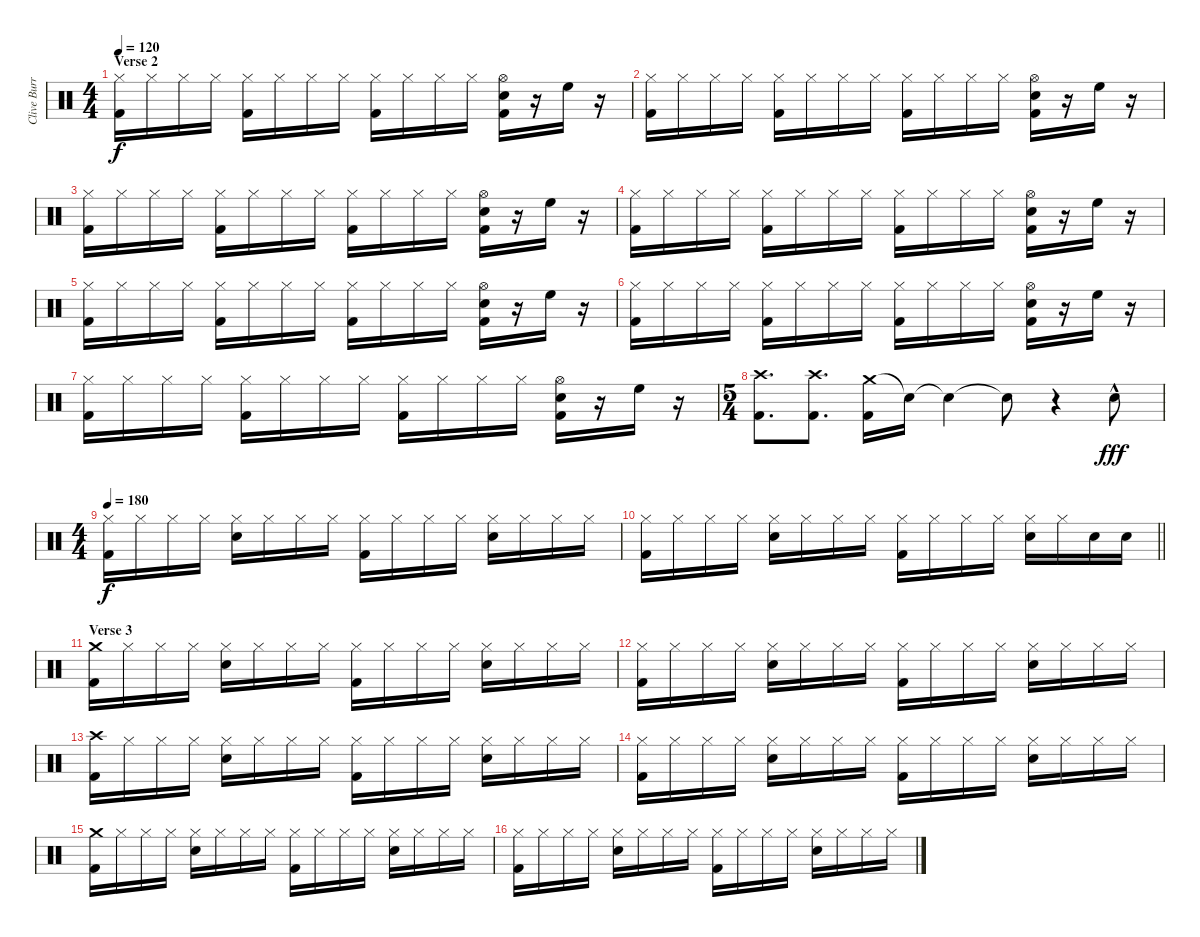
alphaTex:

\track ("Clive Burr" "Clive Burr") {instrument percussion}
\staff {score}
\articulation defaults
\ts (4 4)
\section ("" "Verse 2")
\tempo 120
\clef neutral
\ks c
("Hi-Hat (closed)" "Kick (hit) 2").16{dy f} "Hi-Hat (closed)".16 "Hi-Hat (closed)".16 "Hi-Hat (closed)".16 ("Hi-Hat (closed)" "Kick (hit) 2").16 "Hi-Hat (closed)".16 "Hi-Hat (closed)".16 "Hi-Hat (closed)".16 ("Hi-Hat (closed)" "Kick (hit) 2").16 "Hi-Hat (closed)".16 "Hi-Hat (closed)".16 "Hi-Hat (closed)".16 ("Hi-Hat (open)" "Electric Snare (hit)" "Kick (hit) 2").16 r.16 "High Floor Tom (hit)".16 r.16 |
("Hi-Hat (closed)" "Kick (hit) 2").16 "Hi-Hat (closed)".16 "Hi-Hat (closed)".16 "Hi-Hat (closed)".16 ("Hi-Hat (closed)" "Kick (hit) 2").16 "Hi-Hat (closed)".16 "Hi-Hat (closed)".16 "Hi-Hat (closed)".16 ("Hi-Hat (closed)" "Kick (hit) 2").16 "Hi-Hat (closed)".16 "Hi-Hat (closed)".16 "Hi-Hat (closed)".16 ("Hi-Hat (open)" "Electric Snare (hit)" "Kick (hit) 2").16 r.16 "High Floor Tom (hit)".16 r.16 |
("Hi-Hat (closed)" "Kick (hit) 2").16 "Hi-Hat (closed)".16 "Hi-Hat (closed)".16 "Hi-Hat (closed)".16 ("Hi-Hat (closed)" "Kick (hit) 2").16 "Hi-Hat (closed)".16 "Hi-Hat (closed)".16 "Hi-Hat (closed)".16 ("Hi-Hat (closed)" "Kick (hit) 2").16 "Hi-Hat (closed)".16 "Hi-Hat (closed)".16 "Hi-Hat (closed)".16 ("Hi-Hat (open)" "Electric Snare (hit)" "Kick (hit) 2").16 r.16 "High Floor Tom (hit)".16 r.16 |
("Hi-Hat (closed)" "Kick (hit) 2").16 "Hi-Hat (closed)".16 "Hi-Hat (closed)".16 "Hi-Hat (closed)".16 ("Hi-Hat (closed)" "Kick (hit) 2").16 "Hi-Hat (closed)".16 "Hi-Hat (closed)".16 "Hi-Hat (closed)".16 ("Hi-Hat (closed)" "Kick (hit) 2").16 "Hi-Hat (closed)".16 "Hi-Hat (closed)".16 "Hi-Hat (closed)".16 ("Hi-Hat (open)" "Electric Snare (hit)" "Kick (hit) 2").16 r.16 "High Floor Tom (hit)".16 r.16 |
("Hi-Hat (closed)" "Kick (hit) 2").16 "Hi-Hat (closed)".16 "Hi-Hat (closed)".16 "Hi-Hat (closed)".16 ("Hi-Hat (closed)" "Kick (hit) 2").16 "Hi-Hat (closed)".16 "Hi-Hat (closed)".16 "Hi-Hat (closed)".16 ("Hi-Hat (closed)" "Kick (hit) 2").16 "Hi-Hat (closed)".16 "Hi-Hat (closed)".16 "Hi-Hat (closed)".16 ("Hi-Hat (open)" "Electric Snare (hit)" "Kick (hit) 2").16 r.16 "High Floor Tom (hit)".16 r.16 |
("Hi-Hat (closed)" "Kick (hit) 2").16 "Hi-Hat (closed)".16 "Hi-Hat (closed)".16 "Hi-Hat (closed)".16 ("Hi-Hat (closed)" "Kick (hit) 2").16 "Hi-Hat (closed)".16 "Hi-Hat (closed)".16 "Hi-Hat (closed)".16 ("Hi-Hat (closed)" "Kick (hit) 2").16 "Hi-Hat (closed)".16 "Hi-Hat (closed)".16 "Hi-Hat (closed)".16 ("Hi-Hat (open)" "Electric Snare (hit)" "Kick (hit) 2").16 r.16 "High Floor Tom (hit)".16 r.16 |
("Hi-Hat (closed)" "Kick (hit) 2").16 "Hi-Hat (closed)".16 "Hi-Hat (closed)".16 "Hi-Hat (closed)".16 ("Hi-Hat (closed)" "Kick (hit) 2").16 "Hi-Hat (closed)".16 "Hi-Hat (closed)".16 "Hi-Hat (closed)".16 ("Hi-Hat (closed)" "Kick (hit) 2").16 "Hi-Hat (closed)".16 "Hi-Hat (closed)".16 "Hi-Hat (closed)".16 ("Hi-Hat (open)" "Electric Snare (hit)" "Kick (hit) 2").16 r.16 "High Floor Tom (hit)".16 r.16 |
\ts (5 4)
("Crash high (hit)" "Kick (hit) 2").8{d} ("Crash high (hit)" "Kick (hit) 2").8{d} ("Crash medium (hit)" "Kick (hit) 2").16 "Snare (hit)"{t}.16 "Snare (hit)"{t}.4 "Snare (hit)"{t}.8 r.4 "Electric Snare (hit)"{hac}.8{dy fff} |
\ts (4 4)
\tempo 180
("Hi-Hat (closed)" "Kick (hit) 2").16{dy f} "Hi-Hat (closed)".16 "Hi-Hat (closed)".16 "Hi-Hat (closed)".16 ("Hi-Hat (closed)" "Electric Snare (hit)").16 "Hi-Hat (closed)".16 "Hi-Hat (closed)".16 "Hi-Hat (closed)".16 ("Hi-Hat (closed)" "Kick (hit) 2").16 "Hi-Hat (closed)".16 "Hi-Hat (closed)".16 "Hi-Hat (closed)".16 ("Hi-Hat (closed)" "Electric Snare (hit)").16 "Hi-Hat (closed)".16 "Hi-Hat (closed)".16 "Hi-Hat (closed)".16 |
\barLineRight lightlight
("Hi-Hat (closed)" "Kick (hit) 2").16 "Hi-Hat (closed)".16 "Hi-Hat (closed)".16 "Hi-Hat (closed)".16 ("Hi-Hat (closed)" "Electric Snare (hit)").16 "Hi-Hat (closed)".16 "Hi-Hat (closed)".16 "Hi-Hat (closed)".16 ("Hi-Hat (closed)" "Kick (hit) 2").16 "Hi-Hat (closed)".16 "Hi-Hat (closed)".16 "Hi-Hat (closed)".16 ("Hi-Hat (closed)" "Electric Snare (hit)").16 "Hi-Hat (closed)".16 "Electric Snare (hit)".16 "Electric Snare (hit)".16 |
\section ("" "Verse 3")
("Crash medium (hit)" "Kick (hit) 2").16 "Hi-Hat (closed)".16 "Hi-Hat (closed)".16 "Hi-Hat (closed)".16 ("Hi-Hat (closed)" "Electric Snare (hit)").16 "Hi-Hat (closed)".16 "Hi-Hat (closed)".16 "Hi-Hat (closed)".16 ("Hi-Hat (closed)" "Kick (hit) 2").16 "Hi-Hat (closed)".16 "Hi-Hat (closed)".16 "Hi-Hat (closed)".16 ("Hi-Hat (closed)" "Electric Snare (hit)").16 "Hi-Hat (closed)".16 "Hi-Hat (closed)".16 "Hi-Hat (closed)".16 |
("Hi-Hat (closed)" "Kick (hit) 2").16 "Hi-Hat (closed)".16 "Hi-Hat (closed)".16 "Hi-Hat (closed)".16 ("Hi-Hat (closed)" "Electric Snare (hit)").16 "Hi-Hat (closed)".16 "Hi-Hat (closed)".16 "Hi-Hat (closed)".16 ("Hi-Hat (closed)" "Kick (hit) 2").16 "Hi-Hat (closed)".16 "Hi-Hat (closed)".16 "Hi-Hat (closed)".16 ("Hi-Hat (closed)" "Electric Snare (hit)").16 "Hi-Hat (closed)".16 "Hi-Hat (closed)".16 "Hi-Hat (closed)".16 |
("Crash high (hit)" "Kick (hit) 2").16 "Hi-Hat (closed)".16 "Hi-Hat (closed)".16 "Hi-Hat (closed)".16 ("Hi-Hat (closed)" "Electric Snare (hit)").16 "Hi-Hat (closed)".16 "Hi-Hat (closed)".16 "Hi-Hat (closed)".16 ("Hi-Hat (closed)" "Kick (hit) 2").16 "Hi-Hat (closed)".16 "Hi-Hat (closed)".16 "Hi-Hat (closed)".16 ("Hi-Hat (closed)" "Electric Snare (hit)").16 "Hi-Hat (closed)".16 "Hi-Hat (closed)".16 "Hi-Hat (closed)".16 |
("Hi-Hat (closed)" "Kick (hit) 2").16 "Hi-Hat (closed)".16 "Hi-Hat (closed)".16 "Hi-Hat (closed)".16 ("Hi-Hat (closed)" "Electric Snare (hit)").16 "Hi-Hat (closed)".16 "Hi-Hat (closed)".16 "Hi-Hat (closed)".16 ("Hi-Hat (closed)" "Kick (hit) 2").16 "Hi-Hat (closed)".16 "Hi-Hat (closed)".16 "Hi-Hat (closed)".16 ("Hi-Hat (closed)" "Electric Snare (hit)").16 "Hi-Hat (closed)".16 "Hi-Hat (closed)".16 "Hi-Hat (closed)".16 |
("Crash medium (hit)" "Kick (hit) 2").16 "Hi-Hat (closed)".16 "Hi-Hat (closed)".16 "Hi-Hat (closed)".16 ("Hi-Hat (closed)" "Electric Snare (hit)").16 "Hi-Hat (closed)".16 "Hi-Hat (closed)".16 "Hi-Hat (closed)".16 ("Hi-Hat (closed)" "Kick (hit) 2").16 "Hi-Hat (closed)".16 "Hi-Hat (closed)".16 "Hi-Hat (closed)".16 ("Hi-Hat (closed)" "Electric Snare (hit)").16 "Hi-Hat (closed)".16 "Hi-Hat (closed)".16 "Hi-Hat (closed)".16 |
("Hi-Hat (closed)" "Kick (hit) 2").16 "Hi-Hat (closed)".16 "Hi-Hat (closed)".16 "Hi-Hat (closed)".16 ("Hi-Hat (closed)" "Electric Snare (hit)").16 "Hi-Hat (closed)".16 "Hi-Hat (closed)".16 "Hi-Hat (closed)".16 ("Hi-Hat (closed)" "Kick (hit) 2").16 "Hi-Hat (closed)".16 "Hi-Hat (closed)".16 "Hi-Hat (closed)".16 ("Hi-Hat (closed)" "Electric Snare (hit)").16 "Hi-Hat (closed)".16 "Hi-Hat (closed)".16 "Hi-Hat (closed)".16
